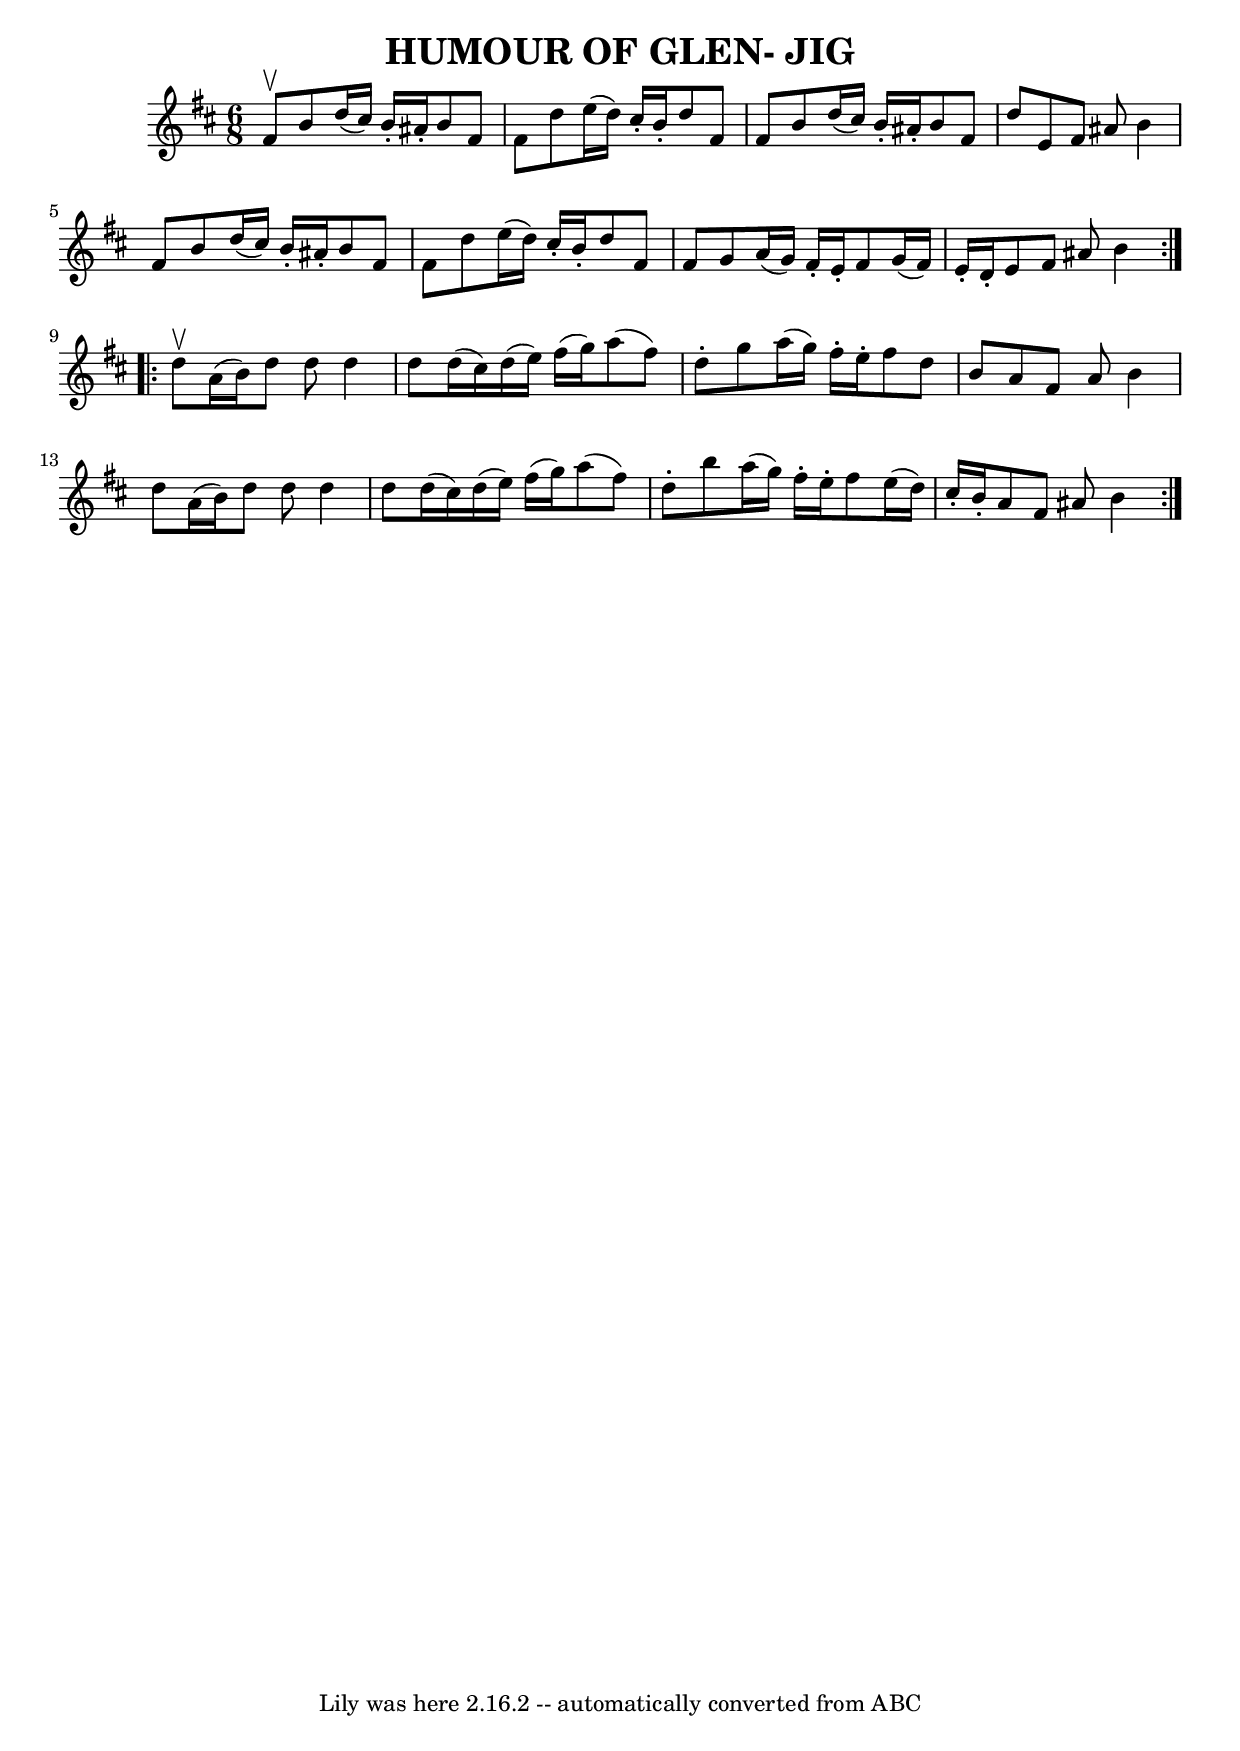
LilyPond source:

\version "2.16.2"
\include "Mammoth.ily"
\header {
  %% book = "Ryan's Mammoth Collection of Fiddle Tunes"
  crossRefNumber = "1"
  footnotes = ""
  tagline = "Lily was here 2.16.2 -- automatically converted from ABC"
  title = "HUMOUR OF GLEN- JIG"

}
voicedefault =  {



  \repeat volta 2 {

    \time 6/8 
    \key b \minor
 fis'8^\upbow       |
    b'8 d''16 (
    cis''16) b'16 -. ais'16 -. b'8 fis'8 fis'8    |
    d''8    
    e''16 (d''16) cis''16 -. b'16 -. d''8 fis'8 fis'8        
    |
    b'8 d''16 (cis''16) b'16 -. ais'16 -. b'8 fis'8    
    d''8    |
    e'8 fis'8 ais'8 b'4 fis'8    |
    
    |
    b'8 d''16 (cis''16) b'16 -. ais'16 -. b'8 fis'8    
    fis'8    |
    d''8 e''16 (d''16) cis''16 -. b'16 -. d''8   
    fis'8 fis'8        |
    g'8 a'16 (g'16) fis'16 -. e'16 
    -. fis'8 g'16 (fis'16) e'16 -. d'16 -.   |
    e'8 fis'8 
    ais'8 b'4    
  }     
  \repeat volta 2 {
    d''8^\upbow       |
    a'16 
    (b'16) d''8 d''8 d''4 d''8    |
    d''16 (cis''16) 
    d''16 (e''16) fis''16 (g''16) a''8 (fis''8) d''8 -.   
    |
    g''8 a''16 (g''16) fis''16 -. e''16 -. fis''8    
    d''8 b'8    |
    a'8 fis'8 a'8 b'4 d''8    |
    
    |
    a'16 (b'16) d''8 d''8 d''4 d''8    |
    d''16 
    (cis''16) d''16 (e''16) fis''16 (g''16) a''8 (fis''8 
    ) d''8 -.       |
    b''8 a''16 (g''16) fis''16 -. e''16 
    -. fis''8 e''16 (d''16) cis''16 -. b'16 -.   |
    a'8    
    fis'8 ais'8 b'4    
  }   

}

\score{
  <<

    \context Staff="default"
    {
      \voicedefault 
      
    }

  >>
  \layout {
    
  }
  \midi {
  }

}
